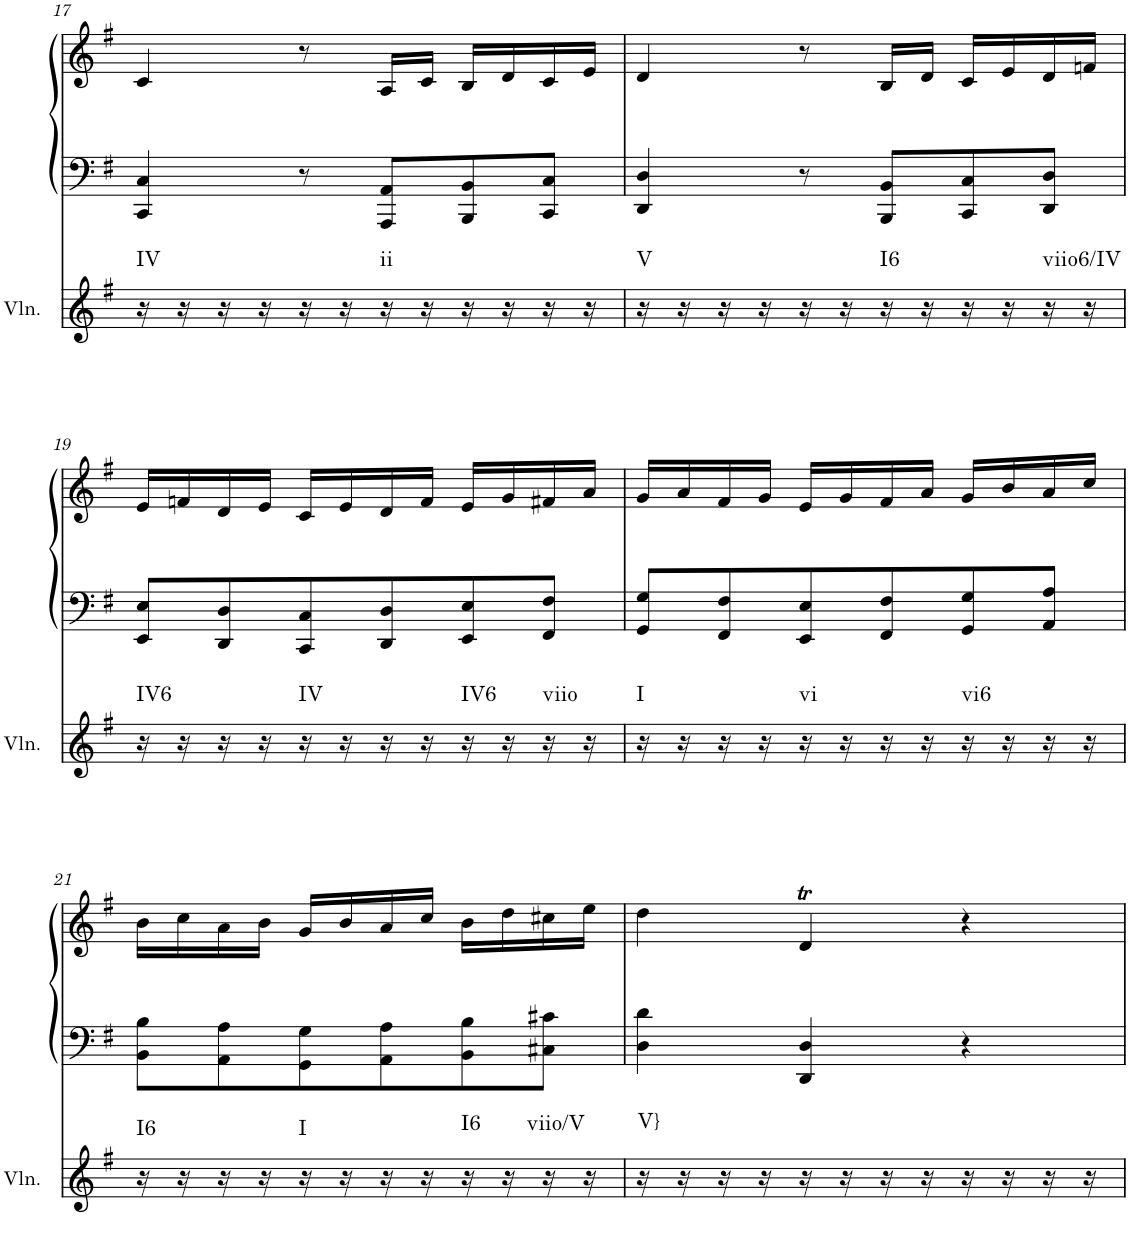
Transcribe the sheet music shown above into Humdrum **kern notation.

**kern	**harte	**kern	**kern
*part2	*part2	*part1	*part1
*staff3	*	*staff2	*staff1
*I"Violin	*	*I"Klavier linke Hand	*
*I'Vln.	*	*	*
!!LO:PB:g=z
*clefG2	*	*clefF4	*clefG2
*k[f#]	*	*k[f#]	*k[f#]
*M3/4	*	*M3/4	*M3/4
=17	=17	=17	=17
!	!LO:H:kt=IV	!	!
16r	N	4CC/ 4C/	4c/
16r	.	.	.
16r	.	.	.
16r	.	.	.
16r	.	8r	8r
16r	.	.	.
!	!LO:H:kt=ii	!	!
16r	N	8AAA/ 8AA/L	16A/LL
16r	.	.	16c/JJ
16r	.	8BBB/ 8BB/	16B/LL
16r	.	.	16d/
16r	.	8CC/ 8C/J	16c/
16r	.	.	16e/JJ
=18	=18	=18	=18
!	!LO:H:kt=V	!	!
16r	N	4DD/ 4D/	4d/
16r	.	.	.
16r	.	.	.
16r	.	.	.
16r	.	8r	8r
16r	.	.	.
!	!LO:H:kt=I6	!	!
16r	N	8BBB/ 8BB/L	16B/LL
16r	.	.	16d/JJ
16r	.	8CC/ 8C/	16c/LL
16r	.	.	16e/
!	!LO:H:kt=viio6/IV	!	!
16r	N	8DD/ 8D/J	16d/
16r	.	.	16fn/JJ
!!LO:LB:g=z
=19	=19	=19	=19
!	!LO:H:kt=IV6	!	!
16r	N	8EE/ 8E/L	16e/LL
16r	.	.	16fn/
16r	.	8DD/ 8D/	16d/
16r	.	.	16e/JJ
!	!LO:H:kt=IV	!	!
16r	N	8CC/ 8C/	16c/LL
16r	.	.	16e/
16r	.	8DD/ 8D/	16d/
16r	.	.	16f/JJ
!	!LO:H:kt=IV6	!	!
16r	N	8EE/ 8E/	16e/LL
16r	.	.	16g/
!	!LO:H:kt=viio	!	!
16r	N	8FF#/ 8F#/J	16f#X/
16r	.	.	16a/JJ
=20	=20	=20	=20
!	!LO:H:kt=I	!	!
16r	N	8GG/ 8G/L	16g/LL
16r	.	.	16a/
16r	.	8FF#/ 8F#/	16f#/
16r	.	.	16g/JJ
!	!LO:H:kt=vi	!	!
16r	N	8EE/ 8E/	16e/LL
16r	.	.	16g/
16r	.	8FF#/ 8F#/	16f#/
16r	.	.	16a/JJ
!	!LO:H:kt=vi6	!	!
16r	N	8GG/ 8G/	16g/LL
16r	.	.	16b/
16r	.	8AA/ 8A/J	16a/
16r	.	.	16cc/JJ
!!LO:LB:g=z
=21	=21	=21	=21
!	!LO:H:kt=I6	!	!
16r	N	8BB\ 8B\L	16b\LL
16r	.	.	16cc\
16r	.	8AA\ 8A\	16a\
16r	.	.	16b\JJ
!	!LO:H:kt=I	!	!
16r	N	8GG\ 8G\	16g/LL
16r	.	.	16b/
16r	.	8AA\ 8A\	16a/
16r	.	.	16cc/JJ
!	!LO:H:kt=I6	!	!
16r	N	8BB\ 8B\	16b\LL
16r	.	.	16dd\
!	!LO:H:kt=viio/V	!	!
16r	N	8C#X\ 8c#X\J	16cc#X\
16r	.	.	16ee\JJ
=22	=22	=22	=22
!	!LO:H:kt=V}	!	!
16r	N	4D\ 4d\	4dd\
16r	.	.	.
16r	.	.	.
16r	.	.	.
16r	.	4DD/ 4D/	4dT/
16r	.	.	.
16r	.	.	.
16r	.	.	.
16r	.	4r	4r
16r	.	.	.
16r	.	.	.
16r	.	.	.
=	=	=	=
*-	*-	*-	*-
